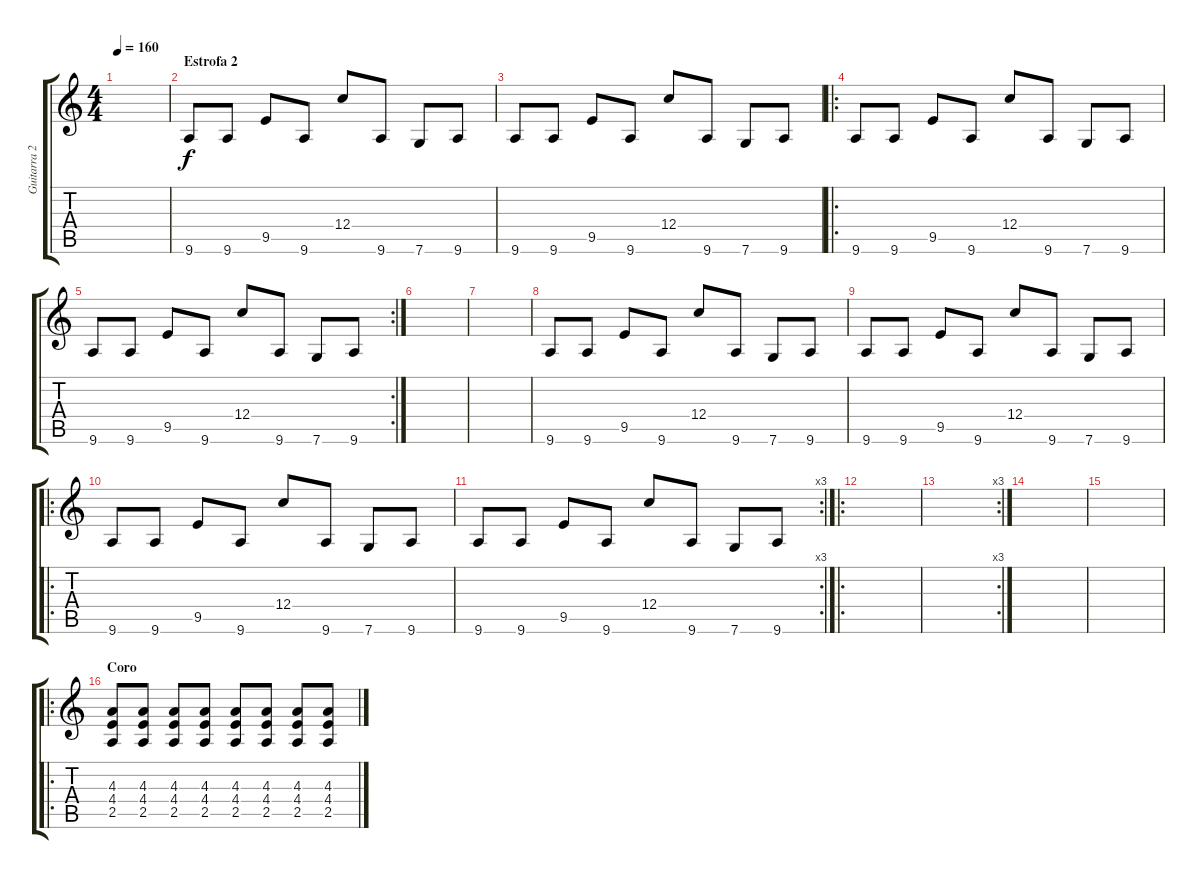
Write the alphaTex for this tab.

\track ("Guitarra 2" "Guitarra 2") {instrument distortionguitar}
\staff {score tabs}
\tuning (D4 A3 F3 C3 G2 C2) {hide}
\ts (4 4)
\tempo 160
\clef g2
\ks c
|
\section ("" "Estrofa 2")
9.6.8{volume 9 instrument overdrivenguitar} 9.6.8 9.5.8 9.6.8 12.4.8 9.6.8 7.6.8 9.6.8 |
9.6.8 9.6.8 9.5.8 9.6.8 12.4.8 9.6.8 7.6.8 9.6.8 |
\ro
9.6.8 9.6.8 9.5.8 9.6.8 12.4.8 9.6.8 7.6.8 9.6.8 |
\rc 2
9.6.8 9.6.8 9.5.8 9.6.8 12.4.8 9.6.8 7.6.8 9.6.8 |
|
|
9.6.8{volume 9 instrument overdrivenguitar} 9.6.8 9.5.8 9.6.8 12.4.8 9.6.8 7.6.8 9.6.8 |
9.6.8 9.6.8 9.5.8 9.6.8 12.4.8 9.6.8 7.6.8 9.6.8 |
\ro
9.6.8 9.6.8 9.5.8 9.6.8 12.4.8 9.6.8 7.6.8 9.6.8 |
\rc 3
9.6.8 9.6.8 9.5.8 9.6.8 12.4.8 9.6.8 7.6.8 9.6.8 |
\ro
|
\rc 3
|
|
|
\ro
\section ("" "Coro")
(4.3 4.4 2.5).8{volume 16 instrument distortionguitar} (4.3 4.4 2.5).8 (4.3 4.4 2.5).8 (4.3 4.4 2.5).8 (4.3 4.4 2.5).8 (4.3 4.4 2.5).8 (4.3 4.4 2.5).8 (4.3 4.4 2.5).8
